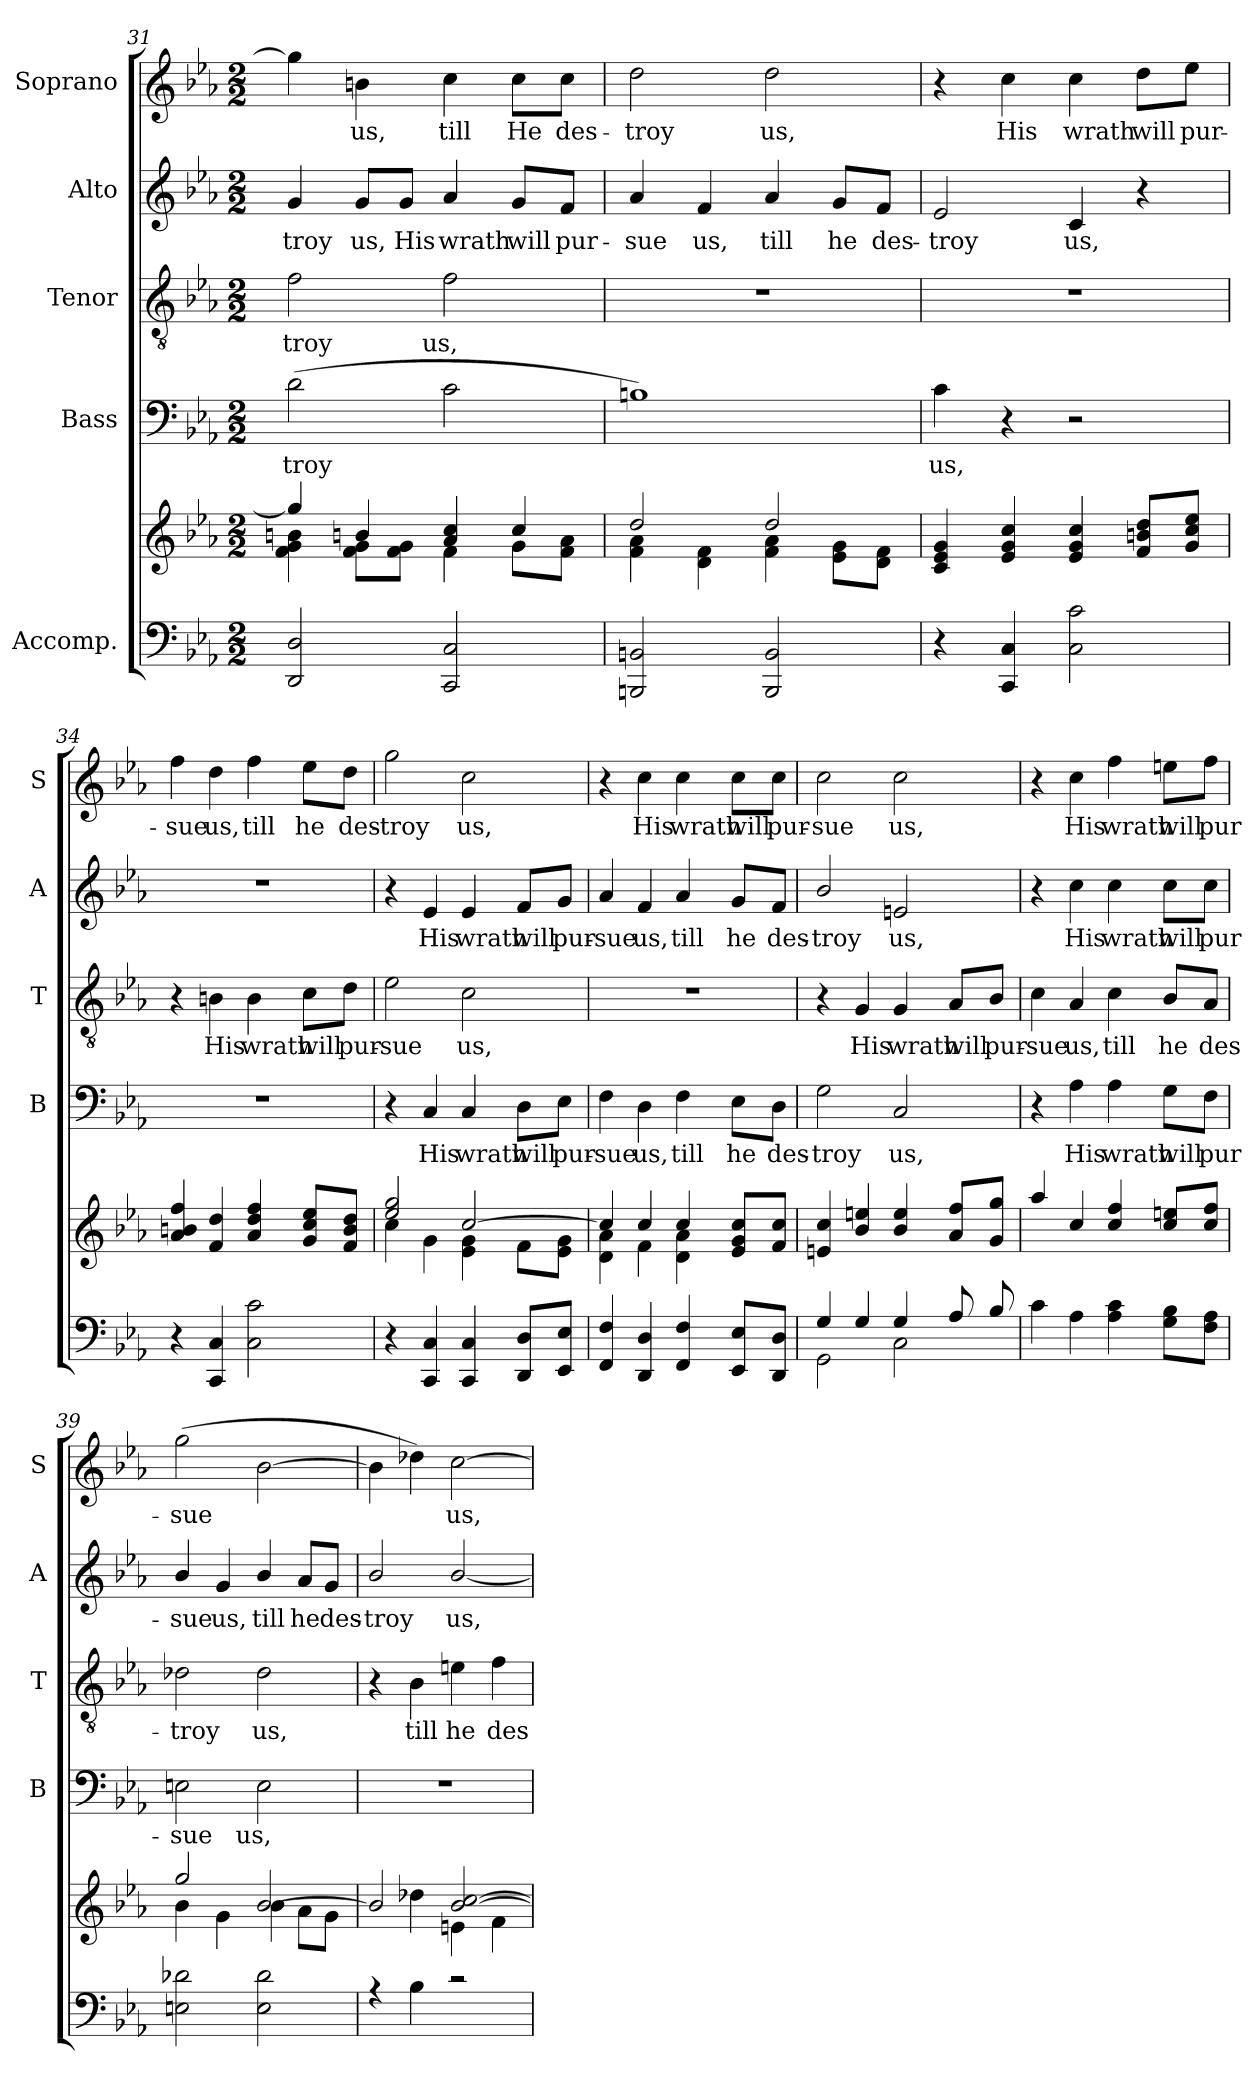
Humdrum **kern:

**kern	**kern	**kern	**text	**kern	**text	**kern	**text	**kern	**text
*part5	*part5	*part4	*part4	*part3	*part3	*part2	*part2	*part1	*part1
*staff6	*staff5	*staff4	*staff4	*staff3	*staff3	*staff2	*staff2	*staff1	*staff1
*I"Accomp.	*	*I"Bass	*	*I"Tenor	*	*I"Alto	*	*I"Soprano	*
*	*	*I'B	*	*I'T	*	*I'A	*	*I'S	*
*clefF4	*clefG2	*clefF4	*	*clefGv2	*	*clefG2	*	*clefG2	*
*k[b-e-a-]	*k[b-e-a-]	*k[b-e-a-]	*	*k[b-e-a-]	*	*k[b-e-a-]	*	*k[b-e-a-]	*
*E-:	*E-:	*E-:	*	*E-:	*	*E-:	*	*E-:	*
*M2/2	*M2/2	*M2/2	*	*M2/2	*	*M2/2	*	*M2/2	*
=31	=31	=31	=31	=31	=31	=31	=31	=31	=31
*	*^	*	*	*	*	*	*	*	*
!	!	!	!	!LO:LY:b	!	!LO:LY:b	!	!LO:LY:b	!	!
2DD/ 2D/	4gg/]	4f\ 4g\ 4bn\	(>2d\	-troy	2f\	-troy	4g/	-troy	4gg\]	.
!	!	!	!	!	!	!	!	!LO:LY:b	!	!LO:LY:b
.	4bn/	8f\ 8g\L	.	.	.	.	8g/L	us,	4bn\	us,
!	!	!	!	!	!	!	!	!LO:LY:b	!	!
.	.	8f\ 8g\J	.	.	.	.	8g/J	His	.	.
!	!	!	!	!	!	!LO:LY:b	!	!LO:LY:b	!	!LO:LY:b
2CC/ 2C/	4a-/ 4cc/	4f\	2c\	.	2f\	us,	4a-i/	wrath	4cc\	till
!	!	!	!	!	!	!	!	!LO:LY:b	!	!LO:LY:b
.	4cc/	8g\L	.	.	.	.	8g/L	will	8cc\L	He
!	!	!	!	!	!	!	!	!LO:LY:b	!	!LO:LY:b
.	.	8f\ 8a-\J	.	.	.	.	8f/J	pur-	8cc\J	des-
=32	=32	=32	=32	=32	=32	=32	=32	=32	=32	=32
!	!	!	!	!	!	!	!	!LO:LY:b	!	!LO:LY:b
2BBBn/ 2BBn/	2dd/	4f\ 4a-\	1Bn)	.	1r	.	4a-/	-sue	2dd\	-troy
!	!	!	!	!	!	!	!	!LO:LY:b	!	!
.	.	4d\ 4f\	.	.	.	.	4f/	us,	.	.
!	!	!	!	!	!	!	!	!LO:LY:b	!	!LO:LY:b
2BBB/ 2BB/	2dd/	4f\ 4a-\	.	.	.	.	4a-/	till	2dd\	us,
!	!	!	!	!	!	!	!	!LO:LY:b	!	!
.	.	8e-\ 8g\L	.	.	.	.	8g/L	he	.	.
!	!	!	!	!	!	!	!	!LO:LY:b	!	!
.	.	8d\ 8f\J	.	.	.	.	8f/J	des-	.	.
!!LO:LB:g=z
=33	=33	=33	=33	=33	=33	=33	=33	=33	=33	=33
!	!	!	!	!LO:LY:b	!	!	!	!LO:LY:b	!	!
4r	4c/ 4e-/ 4g/	1ryy	4c\	us,	1r	.	2e-/	-troy	4r	.
!	!	!	!	!	!	!	!	!	!	!LO:LY:b
4CC/ 4C/	4e-/ 4g/ 4cc/	.	4r	.	.	.	.	.	4cc\	His
!	!	!	!	!	!	!	!	!LO:LY:b	!	!LO:LY:b
2C\ 2c\	4e-/ 4g/ 4cc/	.	2r	.	.	.	4c/	us,	4cc\	wrath
!	!	!	!	!	!	!	!	!	!	!LO:LY:b
.	8f/ 8bn/ 8dd/L	.	.	.	.	.	4r	.	8dd\L	will
!	!	!	!	!	!	!	!	!	!	!LO:LY:b
.	8g/ 8cc/ 8ee-/J	.	.	.	.	.	.	.	8ee-\J	pur-
=34	=34	=34	=34	=34	=34	=34	=34	=34	=34	=34
!	!	!	!	!	!	!	!	!	!	!LO:LY:b
4r	4a-/ 4bn/ 4ff/	1ryy	1r	.	4r	.	1r	.	4ff\	-sue
!	!	!	!	!	!	!LO:LY:b	!	!	!	!LO:LY:b
4CC/ 4C/	4f/ 4dd/	.	.	.	4Bn\	His	.	.	4dd\	us,
!	!	!	!	!	!	!LO:LY:b	!	!	!	!LO:LY:b
2C\ 2c\	4a-/ 4dd/ 4ff/	.	.	.	4B\	wrath	.	.	4ff\	till
!	!	!	!	!	!	!LO:LY:b	!	!	!	!LO:LY:b
.	8g/ 8cc/ 8ee-/L	.	.	.	8c\L	will	.	.	8ee-\L	he
!	!	!	!	!	!	!LO:LY:b	!	!	!	!LO:LY:b
.	8f/ 8b/ 8dd/J	.	.	.	8d\J	pur-	.	.	8dd\J	des-
=35	=35	=35	=35	=35	=35	=35	=35	=35	=35	=35
!	!	!	!	!	!	!LO:LY:b	!	!	!	!LO:LY:b
4r	2ee-/ 2gg/	4cc\	4r	.	2e-\	-sue	4r	.	2gg\	-troy
!	!	!	!	!LO:LY:b	!	!	!	!LO:LY:b	!	!
4CC/ 4C/	.	4g\	4C/	His	.	.	4e-/	His	.	.
!	!	!	!	!LO:LY:b	!	!LO:LY:b	!	!LO:LY:b	!	!LO:LY:b
4CC/ 4C/	[>2cc/	4e-\ 4g\	4C/	wrath	2c\	us,	4e-/	wrath	2cc\	us,
!	!	!	!	!LO:LY:b	!	!	!	!LO:LY:b	!	!
8DD/ 8D/L	.	8f\L	8D\L	will	.	.	8f/L	will	.	.
!	!	!	!	!LO:LY:b	!	!	!	!LO:LY:b	!	!
8EE-/ 8E-/J	.	8e-\ 8g\J	8E-\J	pur-	.	.	8g/J	pur-	.	.
=36	=36	=36	=36	=36	=36	=36	=36	=36	=36	=36
!	!	!	!	!LO:LY:b	!	!	!	!LO:LY:b	!	!
4FF/ 4F/	4cc/]	4d\ 4a-\	4F\	-sue	1r	.	4a-/	-sue	4r	.
!	!	!	!	!LO:LY:b	!	!	!	!LO:LY:b	!	!LO:LY:b
4DD/ 4D/	4cc/	4f\	4D\	us,	.	.	4f/	us,	4cc\	His
!	!	!	!	!LO:LY:b	!	!	!	!LO:LY:b	!	!LO:LY:b
4FF/ 4F/	4cc/	4d\ 4a-\	4F\	till	.	.	4a-/	till	4cc\	wrath
!	!	!	!	!LO:LY:b	!	!	!	!LO:LY:b	!	!LO:LY:b
8EE-/ 8E-/L	8e-/ 8g/ 8cc/L	4ryy	8E-\L	he	.	.	8g/L	he	8cc\L	will
!	!	!	!	!LO:LY:b	!	!	!	!LO:LY:b	!	!LO:LY:b
8DD/ 8D/J	8f/ 8cc/J	.	8D\J	des-	.	.	8f/J	des-	8cc\J	pur-
!!LO:LB:g=z
=37	=37	=37	=37	=37	=37	=37	=37	=37	=37	=37
*^	*	*	*	*	*	*	*	*	*	*
!	!	!	!	!	!LO:LY:b	!	!	!	!LO:LY:b	!	!LO:LY:b
4G/	2GG\	4en/ 4cc/	1ryy	2G\	-troy	4r	.	2b-/	-troy	2cc\	-sue
!	!	!	!	!	!	!	!LO:LY:b	!	!	!	!
4G/	.	4b-/ 4een/	.	.	.	4G/	His	.	.	.	.
!	!	!	!	!	!LO:LY:b	!	!LO:LY:b	!	!LO:LY:b	!	!LO:LY:b
4G/	2C\	4b-/ 4ee/	.	2C/	us,	4G/	wrath	2en/	us,	2cc\	us,
!	!	!	!	!	!	!	!LO:LY:b	!	!	!	!
8A-/	.	8a-/ 8ff/L	.	.	.	8A-/L	will	.	.	.	.
!	!	!	!	!	!	!	!LO:LY:b	!	!	!	!
8B-/	.	8g/ 8gg/J	.	.	.	8B-/J	pur-	.	.	.	.
=38	=38	=38	=38	=38	=38	=38	=38	=38	=38	=38	=38
!	!	!	!	!	!	!	!LO:LY:b	!	!	!	!
4c\	1ryy	4aa-/	1ryy	4r	.	4c\	-sue	4r	.	4r	.
!	!	!	!	!	!LO:LY:b	!	!LO:LY:b	!	!LO:LY:b	!	!LO:LY:b
4A-\	.	4cc/	.	4A-\	His	4A-/	us,	4cc\	His	4cc\	His
!	!	!	!	!	!LO:LY:b	!	!LO:LY:b	!	!LO:LY:b	!	!LO:LY:b
4A-\ 4c\	.	4cc/ 4ff/	.	4A-\	wrath	4c\	till	4cc\	wrath	4ff\	wrath
!	!	!	!	!	!LO:LY:b	!	!LO:LY:b	!	!LO:LY:b	!	!LO:LY:b
8G\ 8B-\L	.	8cc/ 8een/L	.	8G\L	will	8B-/L	he	8cc\L	will	8een\L	will
!	!	!	!	!	!LO:LY:b	!	!LO:LY:b	!	!LO:LY:b	!	!LO:LY:b
8F\ 8A-\J	.	8cc/ 8ff/J	.	8F\J	pur-	8A-/J	des-	8cc\J	pur-	8ff\J	pur-
=39	=39	=39	=39	=39	=39	=39	=39	=39	=39	=39	=39
!	!	!	!	!	!LO:LY:b	!	!LO:LY:b	!	!LO:LY:b	!	!LO:LY:b
2En\ 2d-X\	1ryy	2gg/	4b-\	2En\	-sue	2d-X\	-troy	4b-/	-sue	(>2gg\	-sue
!	!	!	!	!	!	!	!	!	!LO:LY:b	!	!
.	.	.	4g\	.	.	.	.	4g/	us,	.	.
!	!	!	!	!	!LO:LY:b	!	!LO:LY:b	!	!LO:LY:b	!	!
2E\ 2d-\	.	[>2b-/	4b-\	2E\	us,	2d-\	us,	4b-/	till	[2b-\	.
!	!	!	!	!	!	!	!	!	!LO:LY:b	!	!
.	.	.	8a-\L	.	.	.	.	8a-/L	he	.	.
!	!	!	!	!	!	!	!	!	!LO:LY:b	!	!
.	.	.	8g\J	.	.	.	.	8g/J	des-	.	.
=40	=40	=40	=40	=40	=40	=40	=40	=40	=40	=40	=40
!	!	!	!	!	!	!	!	!	!LO:LY:b	!	!
4r	1ryy	2b-/]	4ryy	1r	.	4r	.	2b-/	-troy	4b-\]	.
!	!	!	!	!	!	!	!LO:LY:b	!	!	!	!
4B-\	.	.	4dd-X\	.	.	4B-\	till	.	.	4dd-X\)	.
!	!	!	!	!	!	!	!LO:LY:b	!	!LO:LY:b	!	!LO:LY:b
2r	.	[>2b-/ [>2cc/	4en\	.	.	4en\	he	[2b-/	us,	[2cc\	us,
!	!	!	!	!	!	!	!LO:LY:b	!	!	!	!
.	.	.	4f\	.	.	4f\	des-	.	.	.	.
*v	*v	*	*	*	*	*	*	*	*	*	*
*	*v	*v	*	*	*	*	*	*	*	*
=	=	=	=	=	=	=	=	=	=
*-	*-	*-	*-	*-	*-	*-	*-	*-	*-
